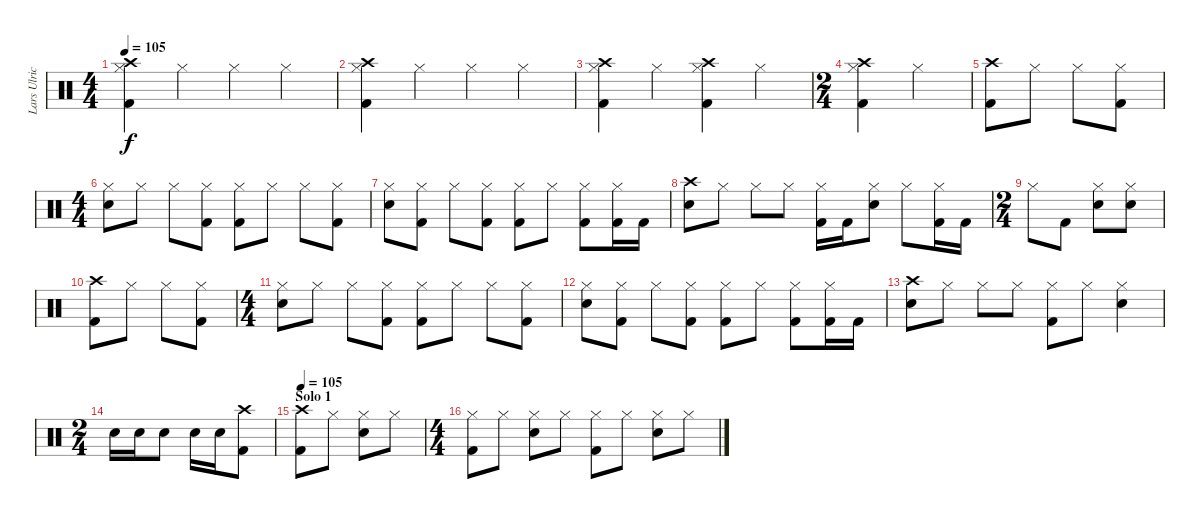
\track ("Lars Ulrich (Drum)" "Lars Ulric") {instrument percussion}
\staff {score}
\articulation defaults
\ts (4 4)
\tempo 105
\clef neutral
\ks c
("Crash high (hit)" "Kick (hit) 2" "Hi-Hat (closed)").4{dy f} "Hi-Hat (closed)".4 "Hi-Hat (closed)".4 "Hi-Hat (closed)".4 |
("Crash high (hit)" "Kick (hit) 2" "Hi-Hat (closed)").4 "Hi-Hat (closed)".4 "Hi-Hat (closed)".4 "Hi-Hat (closed)".4 |
("Crash high (hit)" "Kick (hit) 2" "Hi-Hat (closed)").4 "Hi-Hat (closed)".4 ("Crash high (hit)" "Kick (hit) 2" "Hi-Hat (closed)").4 "Hi-Hat (closed)".4 |
\ts (2 4)
("Crash high (hit)" "Kick (hit) 2" "Hi-Hat (closed)").4 "Hi-Hat (closed)".4 |
("Crash high (hit)" "Kick (hit) 2").8 "Hi-Hat (closed)".8 "Hi-Hat (closed)".8 ("Hi-Hat (closed)" "Kick (hit) 2").8 |
\ts (4 4)
("Hi-Hat (closed)" "Electric Snare (hit)").8 "Hi-Hat (closed)".8 "Hi-Hat (closed)".8 ("Hi-Hat (closed)" "Kick (hit) 2").8 ("Hi-Hat (closed)" "Kick (hit) 2").8 "Hi-Hat (closed)".8 "Hi-Hat (closed)".8 ("Hi-Hat (closed)" "Kick (hit) 2").8 |
("Hi-Hat (closed)" "Electric Snare (hit)").8 ("Hi-Hat (closed)" "Kick (hit) 2").8 "Hi-Hat (closed)".8 ("Hi-Hat (closed)" "Kick (hit) 2").8 ("Hi-Hat (closed)" "Kick (hit) 2").8 "Hi-Hat (closed)".8 ("Hi-Hat (closed)" "Kick (hit) 2").8 ("Hi-Hat (closed)" "Kick (hit) 2").16 "Kick (hit) 2".16 |
("Crash high (hit)" "Electric Snare (hit)").8 "Hi-Hat (closed)".8 "Hi-Hat (closed)".8 "Hi-Hat (closed)".8 ("Hi-Hat (closed)" "Kick (hit) 2").16 "Kick (hit) 2".16 ("Hi-Hat (closed)" "Electric Snare (hit)").8 "Hi-Hat (closed)".8 ("Hi-Hat (closed)" "Kick (hit) 2").16 "Kick (hit) 2".16 |
\ts (2 4)
"Hi-Hat (closed)".8 "Kick (hit) 2".8 ("Hi-Hat (closed)" "Electric Snare (hit)").8 ("Hi-Hat (closed)" "Electric Snare (hit)").8 |
("Crash high (hit)" "Kick (hit) 2").8 "Hi-Hat (closed)".8 "Hi-Hat (closed)".8 ("Hi-Hat (closed)" "Kick (hit) 2").8 |
\ts (4 4)
("Hi-Hat (closed)" "Electric Snare (hit)").8 "Hi-Hat (closed)".8 "Hi-Hat (closed)".8 ("Hi-Hat (closed)" "Kick (hit) 2").8 ("Hi-Hat (closed)" "Kick (hit) 2").8 "Hi-Hat (closed)".8 "Hi-Hat (closed)".8 ("Hi-Hat (closed)" "Kick (hit) 2").8 |
("Hi-Hat (closed)" "Electric Snare (hit)").8 ("Hi-Hat (closed)" "Kick (hit) 2").8 "Hi-Hat (closed)".8 ("Hi-Hat (closed)" "Kick (hit) 2").8 ("Hi-Hat (closed)" "Kick (hit) 2").8 "Hi-Hat (closed)".8 ("Hi-Hat (closed)" "Kick (hit) 2").8 ("Hi-Hat (closed)" "Kick (hit) 2").16 "Kick (hit) 2".16 |
("Crash high (hit)" "Electric Snare (hit)").8 "Hi-Hat (closed)".8 "Hi-Hat (closed)".8 "Hi-Hat (closed)".8 ("Hi-Hat (closed)" "Kick (hit) 2").8 "Hi-Hat (closed)".8 ("Hi-Hat (closed)" "Electric Snare (hit)").4 |
\ts (2 4)
"Electric Snare (hit)".16 "Electric Snare (hit)".16 "Electric Snare (hit)".8 "Electric Snare (hit)".16 "Electric Snare (hit)".16 ("Crash high (hit)" "Kick (hit) 2").8 |
\section ("" "Solo 1")
\tempo 105
("Crash high (hit)" "Kick (hit) 2").8 "Hi-Hat (closed)".8 ("Hi-Hat (closed)" "Electric Snare (hit)").8 "Hi-Hat (closed)".8 |
\ts (4 4)
("Hi-Hat (closed)" "Kick (hit) 2").8 "Hi-Hat (closed)".8 ("Hi-Hat (closed)" "Electric Snare (hit)").8 "Hi-Hat (closed)".8 ("Hi-Hat (closed)" "Kick (hit) 2").8 "Hi-Hat (closed)".8 ("Hi-Hat (closed)" "Electric Snare (hit)").8 "Hi-Hat (closed)".8
